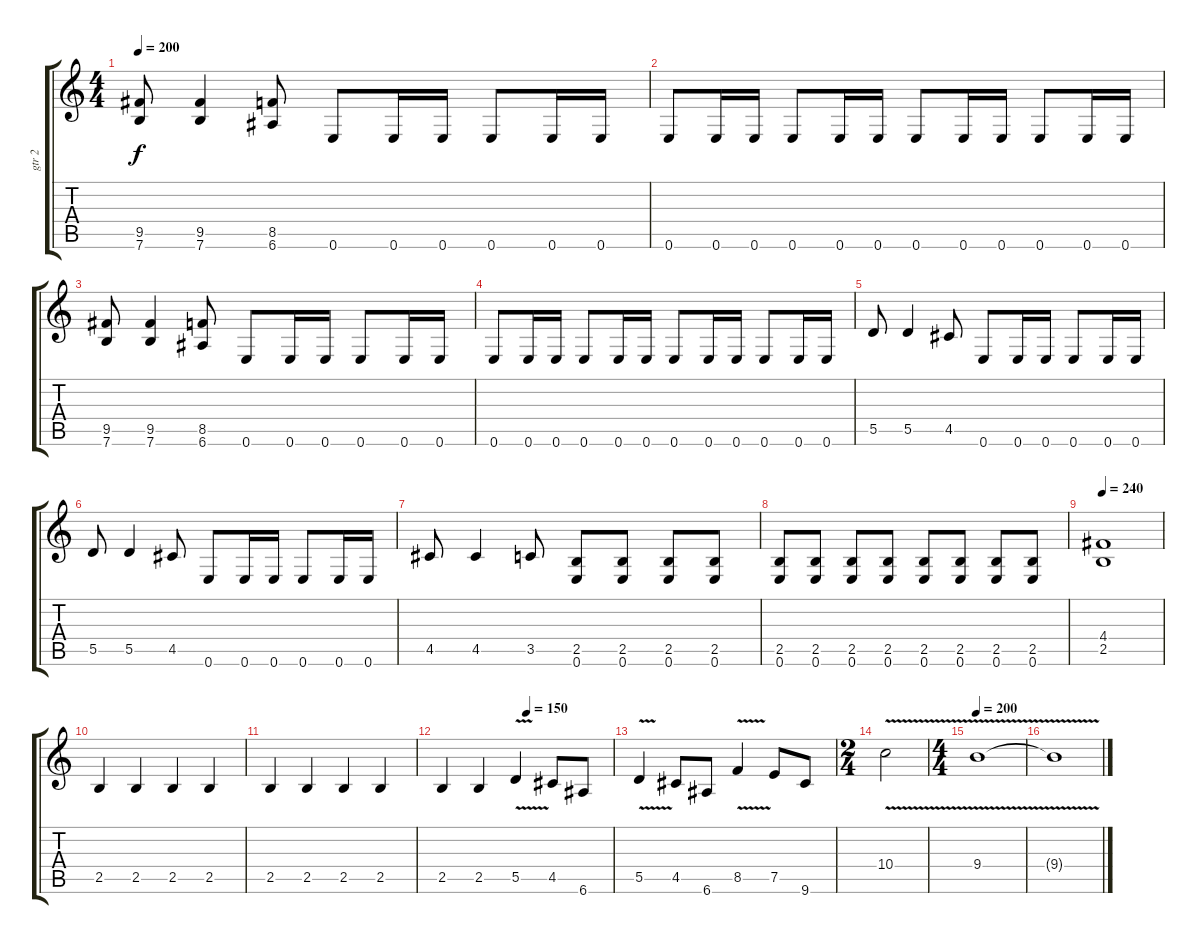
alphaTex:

\track ("gtr 2" "gtr 2") {instrument distortionguitar}
\staff {score tabs}
\tuning (E4 B3 G3 D3 A2 E2) {hide}
\ts (4 4)
\tempo 200
\clef g2
\ks c
(9.5 7.6).8{dy f} (9.5 7.6).4 (8.5 6.6).8 0.6.8 0.6.16 0.6.16 0.6.8 0.6.16 0.6.16 |
0.6.8 0.6.16 0.6.16 0.6.8 0.6.16 0.6.16 0.6.8 0.6.16 0.6.16 0.6.8 0.6.16 0.6.16 |
(9.5 7.6).8 (9.5 7.6).4 (8.5 6.6).8 0.6.8 0.6.16 0.6.16 0.6.8 0.6.16 0.6.16 |
0.6.8 0.6.16 0.6.16 0.6.8 0.6.16 0.6.16 0.6.8 0.6.16 0.6.16 0.6.8 0.6.16 0.6.16 |
5.5.8 5.5.4 4.5.8 0.6.8 0.6.16 0.6.16 0.6.8 0.6.16 0.6.16 |
5.5.8 5.5.4 4.5.8 0.6.8 0.6.16 0.6.16 0.6.8 0.6.16 0.6.16 |
4.5.8 4.5.4 3.5.8 (2.5 0.6).8 (2.5 0.6).8 (2.5 0.6).8 (2.5 0.6).8 |
(2.5 0.6).8 (2.5 0.6).8 (2.5 0.6).8 (2.5 0.6).8 (2.5 0.6).8 (2.5 0.6).8 (2.5 0.6).8 (2.5 0.6).8 |
\tempo 240
(4.4 2.5).1 |
2.5.4 2.5.4 2.5.4 2.5.4 |
2.5.4 2.5.4 2.5.4 2.5.4 |
\tempo (150 0.5)
2.5.4 2.5.4 5.5{v}.4 4.5.8 6.6.8 |
5.5{v}.4 4.5.8 6.6.8 8.5{v}.4 7.5.8 9.6.8 |
\ts (2 4)
10.4{v}.2 |
\ts (4 4)
\tempo 200
9.4{v}.1 |
9.4{t}.1
